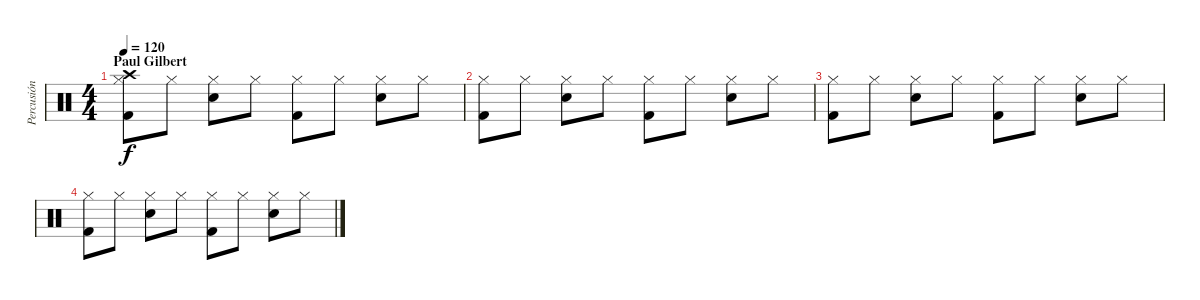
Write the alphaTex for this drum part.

\track ("Percusión" "Percusión") {instrument percussion}
\staff {score}
\articulation defaults
\ts (4 4)
\section ("" "Paul Gilbert")
\tempo 120
\clef neutral
\ks c
("Kick (hit) 2" "Hi-Hat (closed)" "Crash high (hit)").8{dy f} "Hi-Hat (closed)".8 ("Snare (hit) 2" "Hi-Hat (closed)").8 "Hi-Hat (closed)".8 ("Kick (hit) 2" "Hi-Hat (closed)").8 "Hi-Hat (closed)".8 ("Snare (hit) 2" "Hi-Hat (closed)").8 "Hi-Hat (closed)".8 |
("Kick (hit) 2" "Hi-Hat (closed)").8 "Hi-Hat (closed)".8 ("Snare (hit) 2" "Hi-Hat (closed)").8 "Hi-Hat (closed)".8 ("Kick (hit) 2" "Hi-Hat (closed)").8 "Hi-Hat (closed)".8 ("Snare (hit) 2" "Hi-Hat (closed)").8 "Hi-Hat (closed)".8 |
("Kick (hit) 2" "Hi-Hat (closed)").8 "Hi-Hat (closed)".8 ("Snare (hit) 2" "Hi-Hat (closed)").8 "Hi-Hat (closed)".8 ("Kick (hit) 2" "Hi-Hat (closed)").8 "Hi-Hat (closed)".8 ("Snare (hit) 2" "Hi-Hat (closed)").8 "Hi-Hat (closed)".8 |
("Kick (hit) 2" "Hi-Hat (closed)").8 "Hi-Hat (closed)".8 ("Snare (hit) 2" "Hi-Hat (closed)").8 "Hi-Hat (closed)".8 ("Kick (hit) 2" "Hi-Hat (closed)").8 "Hi-Hat (closed)".8 ("Snare (hit) 2" "Hi-Hat (closed)").8 "Hi-Hat (closed)".8
